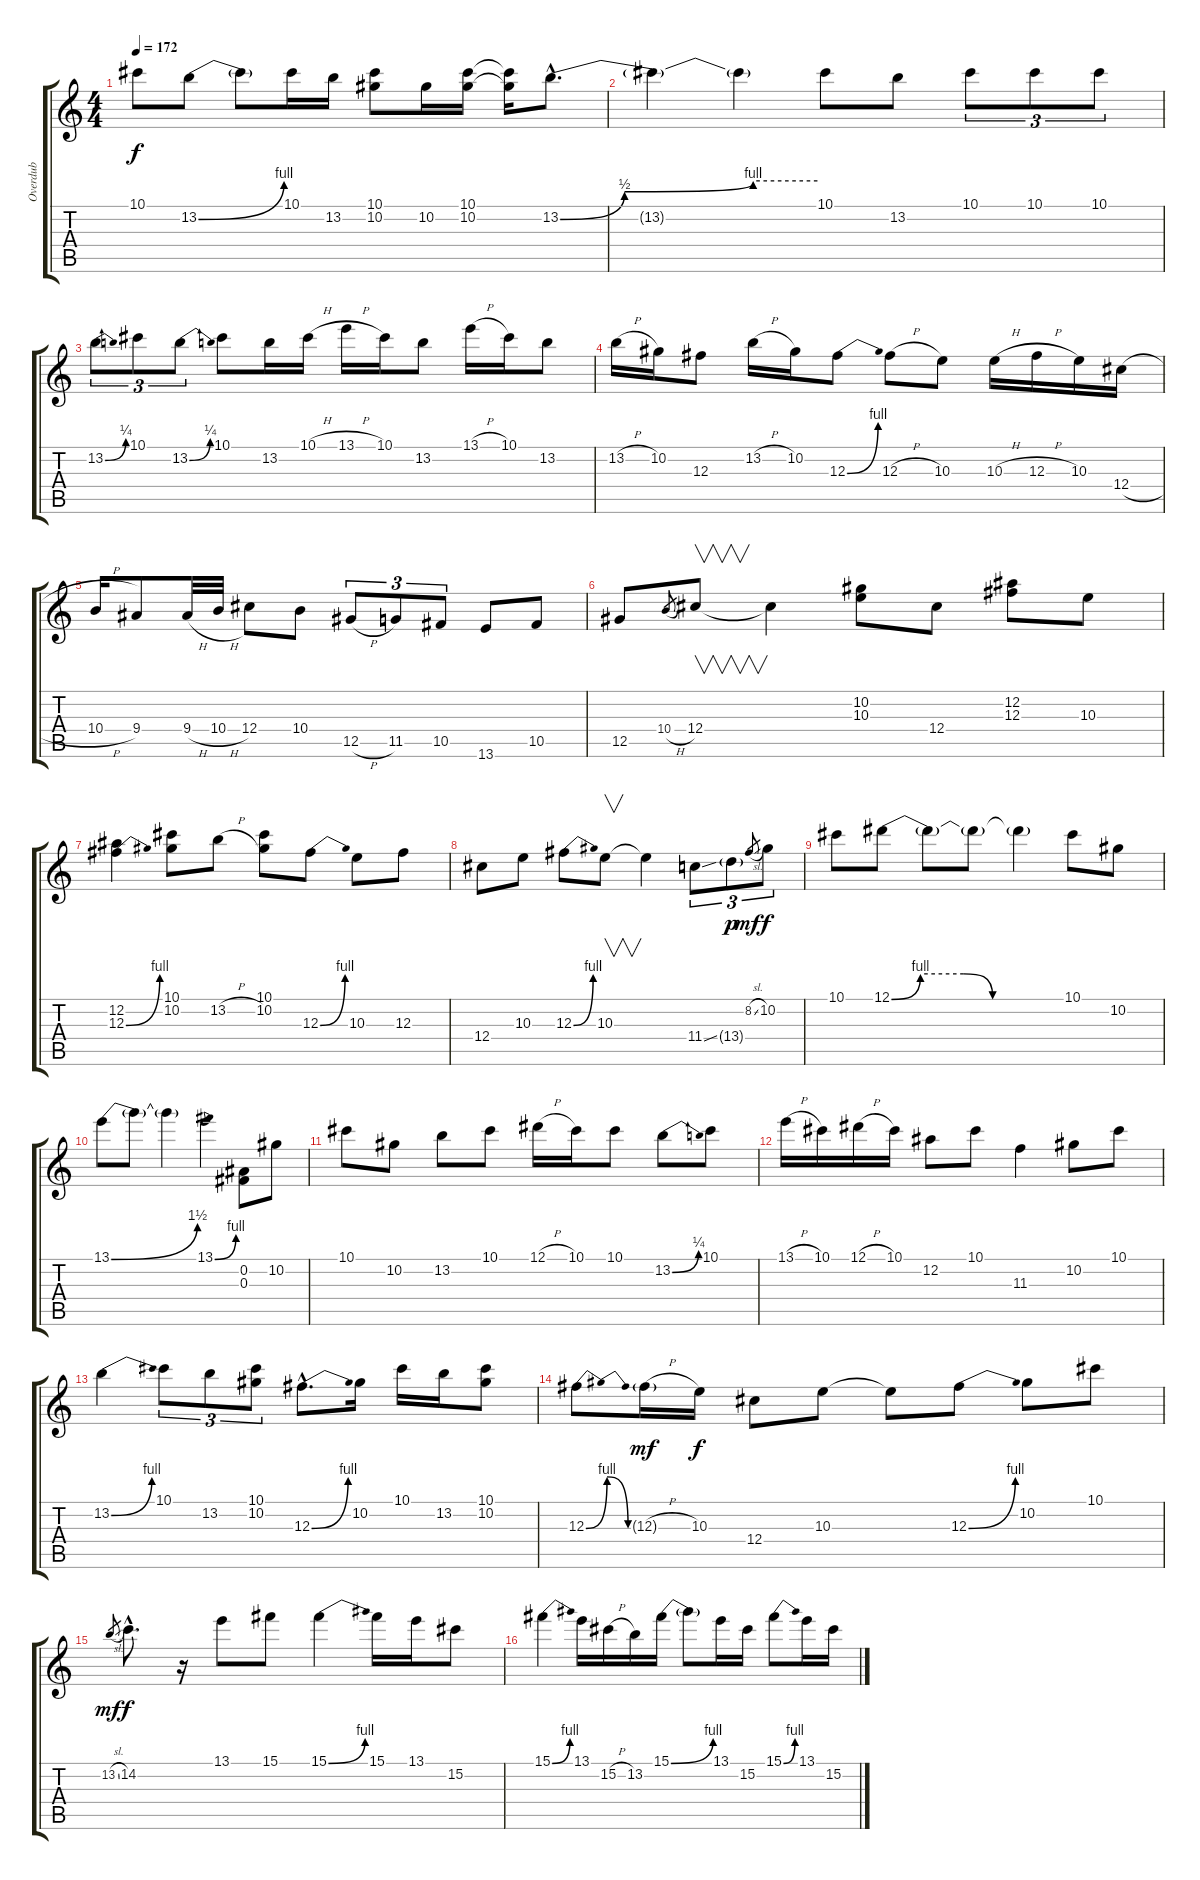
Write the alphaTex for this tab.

\track ("Overdub" "Overdub") {instrument fretlessbass}
\staff {score tabs}
\tuning (Eb4 Bb3 Gb3 Db3 Ab2 Eb2) {hide}
\ts (4 4)
\tempo 172
\clef g2
\ks c
10.1.8{dy f} 13.2{be (bend 0 0 60 4)}.8 13.2{t}.8 10.1.16 13.2.16 (10.1 10.2).8 10.2.16 (10.1 10.2).16 (10.1{t} 10.2{t}).16 13.2{be (custom 0 0 15 2 45 4 60 4) hac}.8{d} |
13.2{t}.4 13.2{t}.4 10.1.8 13.2.8 10.1.8{tu (3 2)} 10.1.8{tu (3 2)} 10.1.8{tu (3 2)} |
13.2{be (bend 0 0 60 1)}.8{tu (3 2)} 10.1.8{tu (3 2)} 13.2{be (bend 0 0 60 1)}.8{tu (3 2)} 10.1.8 13.2.16 10.1{h}.16 13.1{h}.16 10.1.16 13.2.8 13.1{h}.16 10.1.16 13.2.8 |
13.2{h}.16 10.2.16 12.3.8 13.2{h}.16 10.2.16 12.3{be (bend 0 0 60 4)}.8 12.3{h}.8 10.3.8 10.3{h}.16 12.3{h}.16 10.3.16 12.4{h}.16 |
10.4{h}.16 9.4.8 9.4{h}.32 10.4{h}.32 12.4.8 10.4.8 12.5{h}.8{tu (3 2)} 11.5.8{tu (3 2)} 10.5.8{tu (3 2)} 13.6.8 10.5.8 |
12.5.8 10.4{h}.8{gr} 12.4.8{v} 12.4{t}.4 (10.2 10.3).8 12.4.8 (12.2 12.3).8 10.3.8 |
(12.2 12.3{be (bend 0 0 60 4)}).4 (10.1 10.2).8 13.2{h}.8 (10.1 10.2).8 12.3{be (bend 0 0 60 4)}.8 10.3.8 12.3.8 |
12.4.8 10.3.8 12.3{be (bend 0 0 60 4)}.8 10.3.8{v} 10.3{t}.4 11.4{ss}.8{tu (3 2)} 13.4{g}.8{tu (3 2) dy p} 8.2{sl}.8{gr dy mf} 10.2.8{tu (3 2) dy f} |
10.1.8 12.1{be (custom 0 0 10 4 25 4 35 0 60 0)}.8 12.1{t}.8 12.1{t}.8 12.1{t}.4 10.1.8 10.2.8 |
13.1{be (bend 0 0 60 6)}.8 13.1{t}.8 13.1{t}.4 13.1{be (bend 0 0 60 4)}.4 (0.2 0.3).8 10.2.8 |
10.1.8 10.2.8 13.2.8 10.1.8 12.1{h}.16 10.1.16 10.1.8 13.2{be (bend 0 0 60 1)}.8 10.1.8 |
13.1{h}.16 10.1.16 12.1{h}.16 10.1.16 12.2.8 10.1.8 11.3.4 10.2.8 10.1.8 |
13.2{be (bend 0 0 60 4)}.4 10.1.8{tu (3 2)} 13.2.8{tu (3 2)} (10.1 10.2).8{tu (3 2)} 12.3{be (bend 0 0 60 4) hac}.8{d} 10.2.16 10.1.16 13.2.16 (10.1 10.2).8 |
12.3{be (bendrelease 0 0 15 4 30 4 60 0)}.8 12.3{h g}.16{dy mf} 10.3.16{dy f} 12.4.8 10.3.8 10.3{t}.8 12.3{be (bend 0 0 60 4)}.8 10.2.8 10.1.8 |
13.2{sl}.8{gr dy mf} 14.2{hac}.8{d dy f} r.16 13.1.8 15.1.8 15.1{be (bend 0 0 60 4)}.4 15.1.16 13.1.16 15.2.8 |
15.1{be (bend 0 0 60 4)}.4 13.1.16 15.2{h}.16 13.2.16 15.1{be (bend 0 0 60 4)}.16 15.1{t}.8 13.1.16 15.2.16 15.1{be (bend 0 0 60 4)}.8 13.1.16 15.2{h}.16
